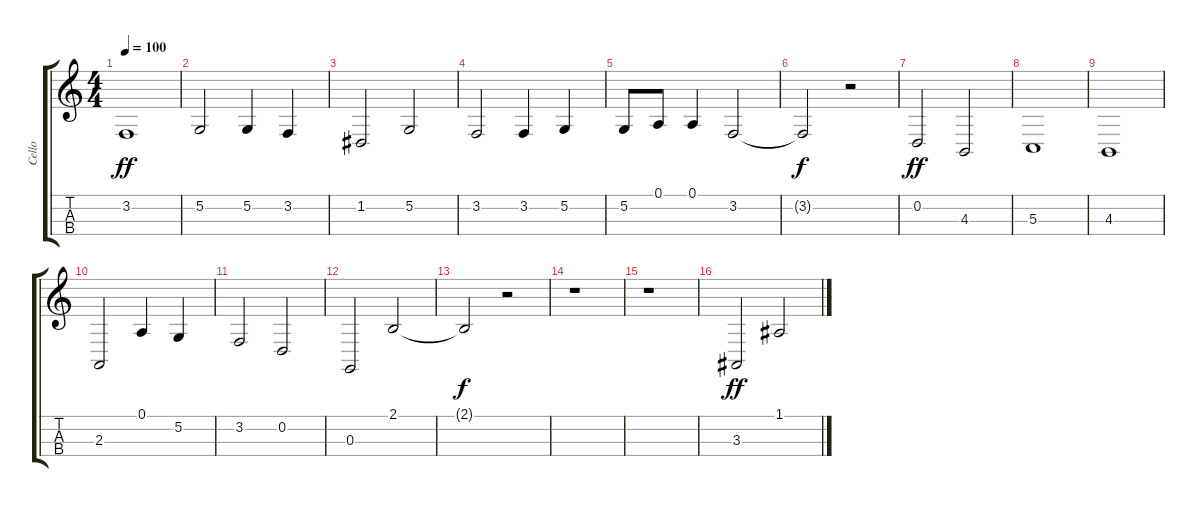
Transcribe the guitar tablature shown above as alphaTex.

\track ("Cello" "Cello") {instrument cello}
\staff {score tabs}
\tuning (A3 D3 G2 C2) {hide}
\ts (4 4)
\tempo 100
\clef g2
\ks c
3.2.1{dy ff} |
5.2.2 5.2.4 3.2.4 |
1.2.2 5.2.2 |
3.2.2 3.2.4 5.2.4 |
5.2.8 0.1.8 0.1.4 3.2.2 |
3.2{t}.2{dy f} r.2 |
0.2.2{dy ff} 4.3.2 |
5.3.1 |
4.3.1 |
2.3.2 0.1.4 5.2.4 |
3.2.2 0.2.2 |
0.3.2 2.1.2 |
2.1{t}.2{dy f} r.2 |
r.1 |
r.1 |
3.3.2{dy ff} 1.1.2
